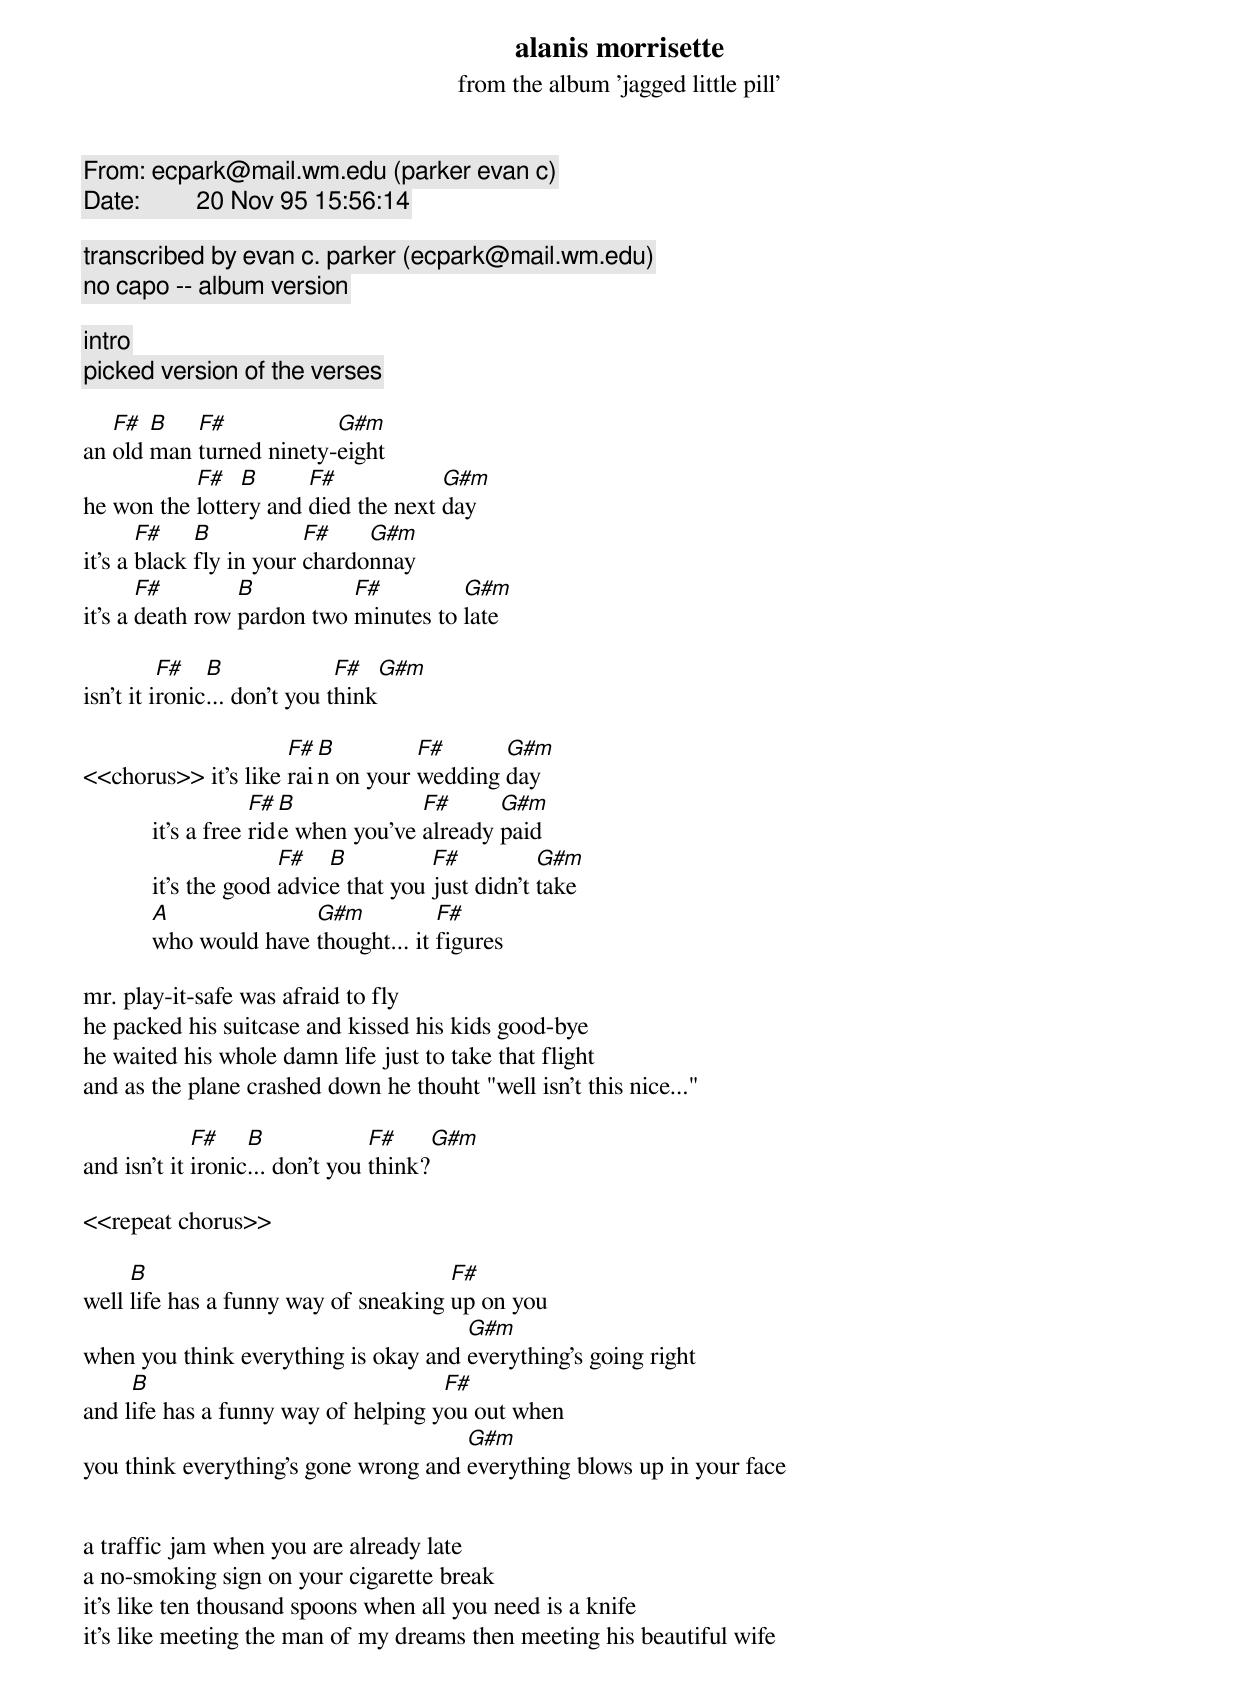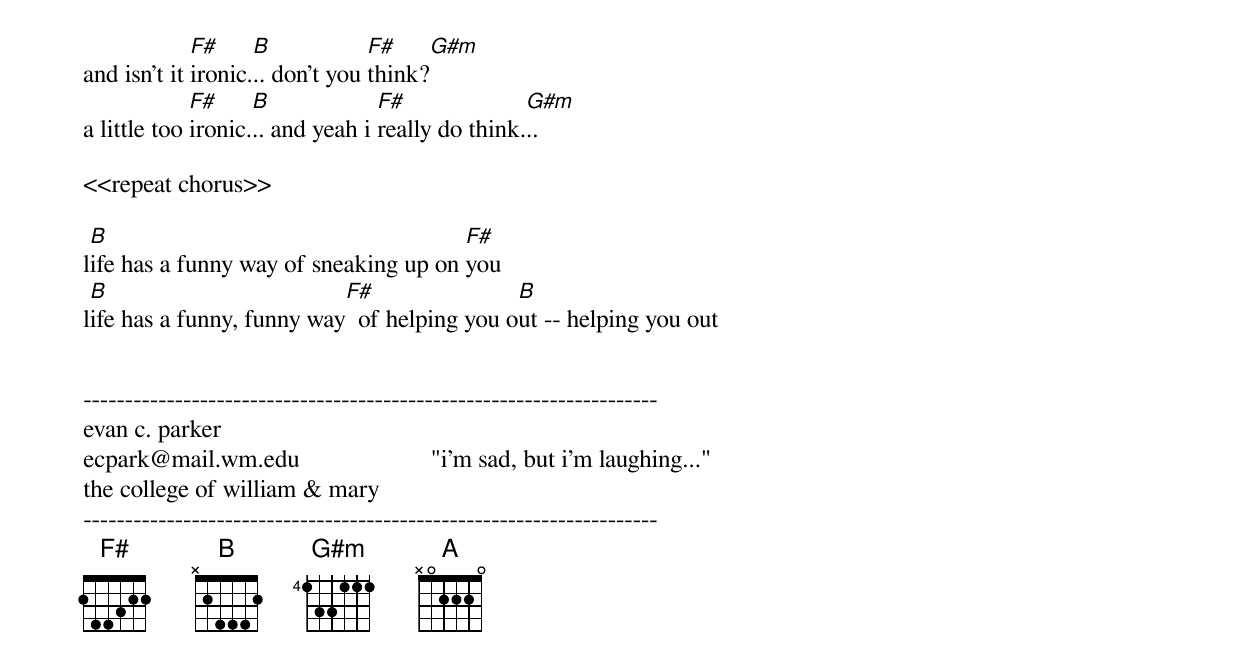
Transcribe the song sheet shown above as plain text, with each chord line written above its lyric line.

From: ecpark@mail.wm.edu (parker evan c)
Date:         20 Nov 95 15:56:14
alanis morrisette
from the album 'jagged little pill'

transcribed by evan c. parker (ecpark@mail.wm.edu)
no capo -- album version

intro
picked version of the verses

   F#  B   F#            G#m
an old man turned ninety-eight
           F#   B      F#            G#m
he won the lottery and died the next day
       F#    B           F#    G#m
it's a black fly in your chardonnay
       F#        B          F#         G#m
it's a death row pardon two minutes to late

          F#   B              F#    G#m
isn't it ironic... don't you think

                     F# B         F#      G#m
<<chorus>> it's like rain on your wedding day
                       F# B             F#      G#m
           it's a free ride when you've already paid
                         F#   B          F#          G#m
           it's the good advice that you just didn't take
           A              G#m           F#
           who would have thought... it figures

mr. play-it-safe was afraid to fly
he packed his suitcase and kissed his kids good-bye
he waited his whole damn life just to take that flight
and as the plane crashed down he thouht "well isn't this nice..."

             F#    B             F#     G#m
and isn't it ironic... don't you think?

<<repeat chorus>>

     B                                F#
well life has a funny way of sneaking up on you
                                      G#m
when you think everything is okay and everything's going right
     B                               F#
and life has a funny way of helping you out when
                                      G#m
you think everything's gone wrong and everything blows up in your face


a traffic jam when you are already late
a no-smoking sign on your cigarette break
it's like ten thousand spoons when all you need is a knife
it's like meeting the man of my dreams then meeting his beautiful wife

             F#     B            F#      G#m
and isn't it ironic... don't you think?
             F#     B             F#              G#m
a little too ironic... and yeah i really do think...

<<repeat chorus>>

 B                                     F#
life has a funny way of sneaking up on you
 B                         F#                B
life has a funny, funny way  of helping you out -- helping you out


---------------------------------------------------------------------
evan c. parker
ecpark@mail.wm.edu                     "i'm sad, but i'm laughing..."
the college of william & mary
---------------------------------------------------------------------
